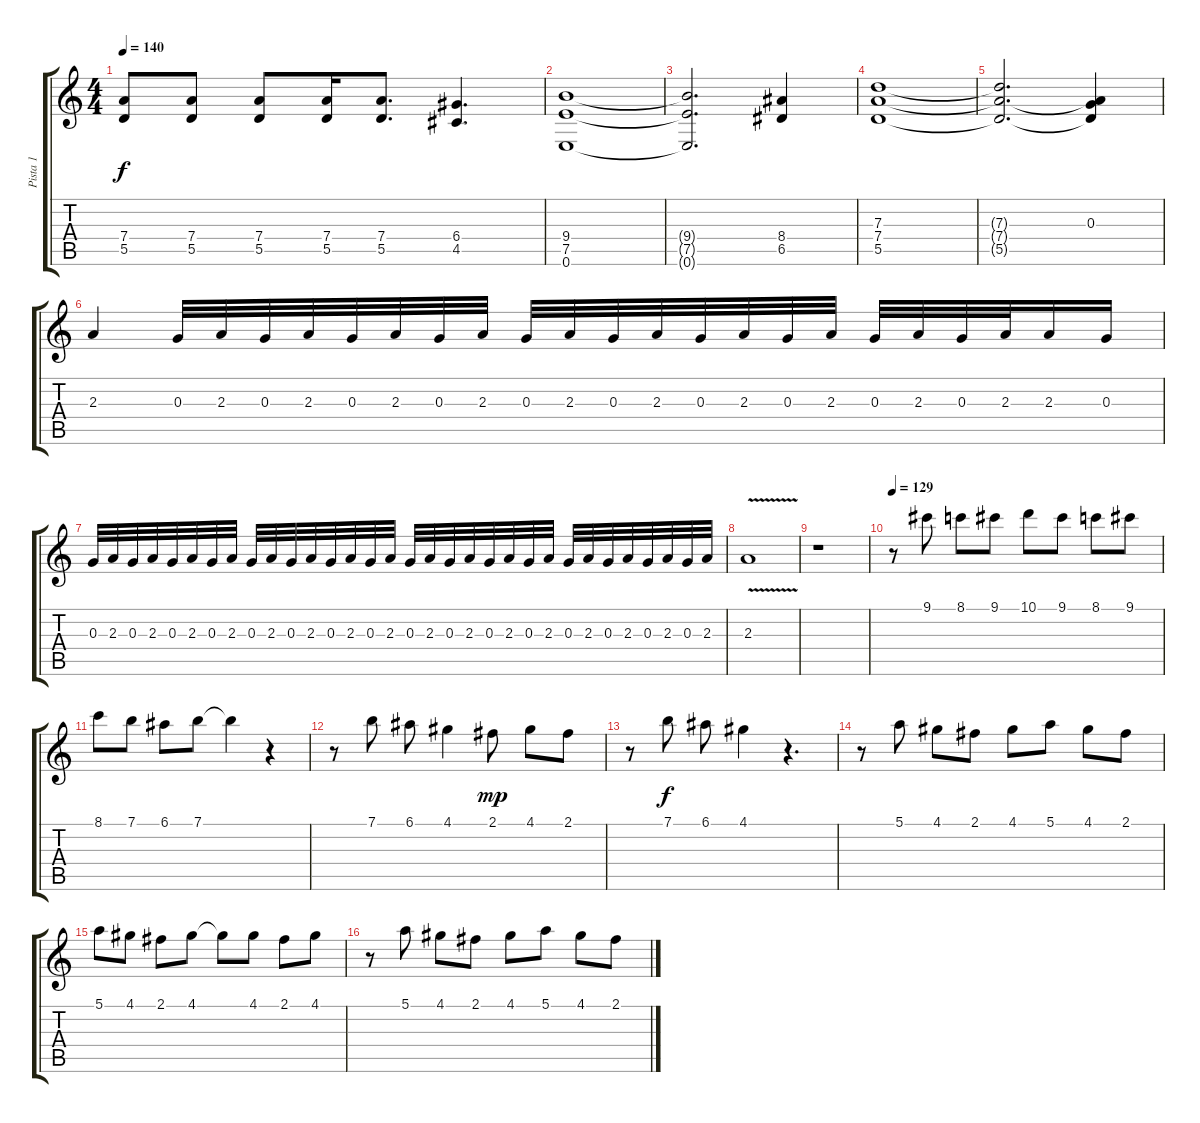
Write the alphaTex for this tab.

\track ("Pista 1" "Pista 1") {instrument electricguitarclean}
\staff {score tabs}
\tuning (E4 B3 G3 D3 A2 E2) {hide}
\ts (4 4)
\tempo 140
\clef g2
\ks c
(7.4 5.5).8{dy f} (7.4 5.5).8 (7.4 5.5).8 (7.4 5.5).16 (7.4 5.5).8{d} (6.4 4.5).4{d} |
(9.4 7.5 0.6).1 |
(9.4{t} 7.5{t} 0.6{t}).2{d} (8.4 6.5).4 |
(7.3 7.4 5.5).1 |
(7.3{t} 7.4{t} 5.5{t}).2{d} (0.3 7.4{t} 5.5{t}).4 |
2.3.4 0.3.32 2.3.32 0.3.32 2.3.32 0.3.32 2.3.32 0.3.32 2.3.32 0.3.32 2.3.32 0.3.32 2.3.32 0.3.32 2.3.32 0.3.32 2.3.32 0.3.32 2.3.32 0.3.32 2.3.32 2.3.16 0.3.16 |
0.3.32 2.3.32 0.3.32 2.3.32 0.3.32 2.3.32 0.3.32 2.3.32 0.3.32 2.3.32 0.3.32 2.3.32 0.3.32 2.3.32 0.3.32 2.3.32 0.3.32 2.3.32 0.3.32 2.3.32 0.3.32 2.3.32 0.3.32 2.3.32 0.3.32 2.3.32 0.3.32 2.3.32 0.3.32 2.3.32 0.3.32 2.3.32 |
2.3{v}.1 |
r.1 |
\tempo 129
r.8{volume 12 balance 16} 9.1.8{instrument electricguitarjazz} 8.1.8 9.1.8 10.1.8 9.1.8 8.1.8 9.1.8 |
8.1.8 7.1.8 6.1.8 7.1.8 7.1{t}.4 r.4 |
r.8 7.1.8 6.1.8 4.1.4 2.1.8{dy mp} 4.1.8 2.1.8 |
r.8 7.1.8{dy f} 6.1.8 4.1.4 r.4{d} |
r.8 5.1.8 4.1.8 2.1.8 4.1.8 5.1.8 4.1.8 2.1.8 |
5.1.8 4.1.8 2.1.8 4.1.8 4.1{t}.8 4.1.8 2.1.8 4.1.8 |
r.8 5.1.8 4.1.8 2.1.8 4.1.8 5.1.8 4.1.8 2.1.8
